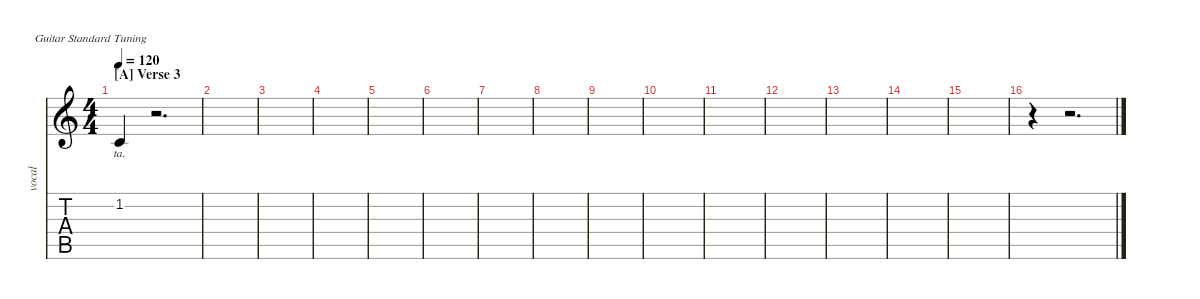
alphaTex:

\defaultSystemsLayout 4
\hideDynamics
\bracketExtendMode nobrackets
\track ("Vocal" "vocal") {instrument lead6voice}
\staff {score tabs}
\tuning (E4 B3 G3 D3 A2 E2)
\ts (4 4)
\section ("A" "Verse 3")
\tempo 120
\clef g2
\ks c
1.2.4{lyrics (0 "ta.") lyrics (1 "") lyrics (2 "") lyrics (3 "") lyrics (4 "") dy mf} r.2{d} |
|
|
|
|
|
|
|
|
|
|
|
|
|
|
r.4 r.2{d}
